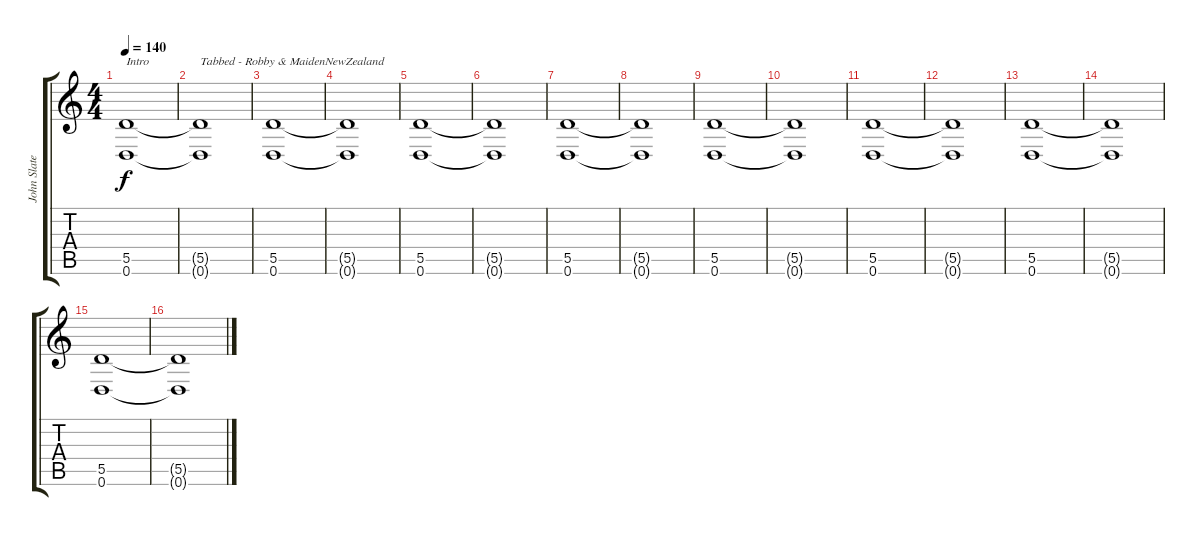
\track ("John Slater" "John Slate") {instrument distortionguitar}
\staff {score tabs}
\tuning (E4 B3 G3 D3 A2 D2) {hide}
\ts (4 4)
\tempo 140
\clef g2
\ks c
(5.5 0.6).1{txt "Intro" dy f instrument distortionguitar} |
(5.5{t} 0.6{t}).1{txt "Tabbed - Robby & MaidenNewZealand"} |
(5.5 0.6).1 |
(5.5{t} 0.6{t}).1 |
(5.5 0.6).1 |
(5.5{t} 0.6{t}).1 |
(5.5 0.6).1{txt ""} |
(5.5{t} 0.6{t}).1 |
(5.5 0.6).1 |
(5.5{t} 0.6{t}).1 |
(5.5 0.6).1 |
(5.5{t} 0.6{t}).1 |
(5.5 0.6).1 |
(5.5{t} 0.6{t}).1 |
(5.5 0.6).1 |
(5.5{t} 0.6{t}).1
